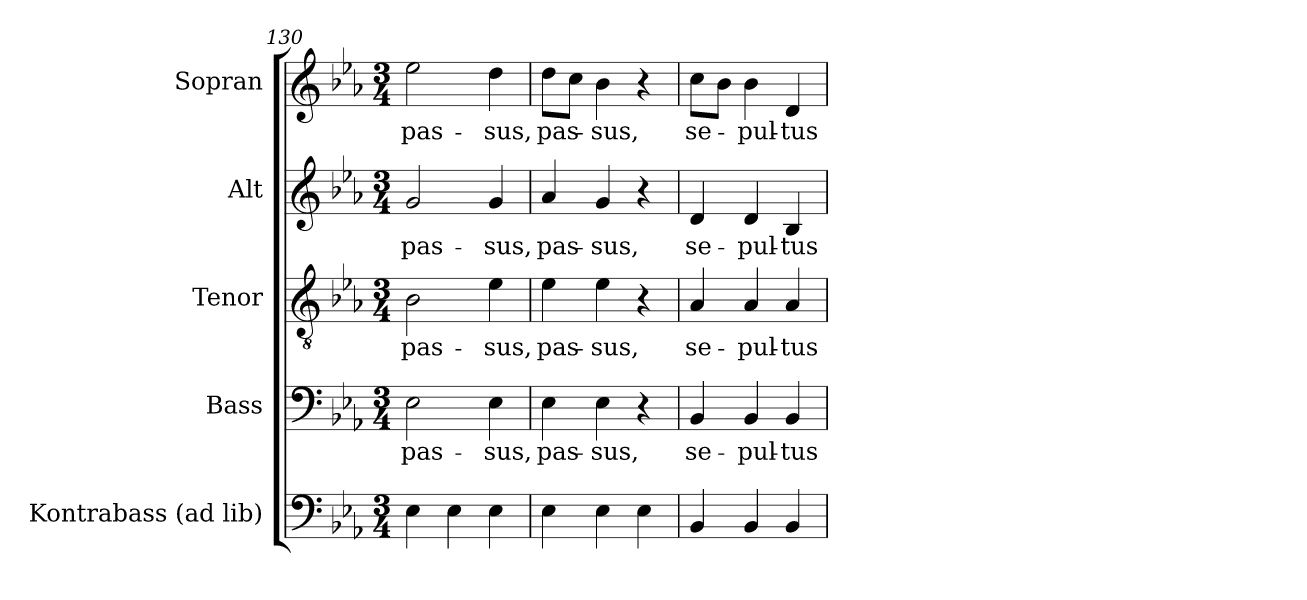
**kern	**kern	**text	**kern	**text	**kern	**text	**kern	**text
*part5	*part4	*part4	*part3	*part3	*part2	*part2	*part1	*part1
*staff5	*staff4	*staff4	*staff3	*staff3	*staff2	*staff2	*staff1	*staff1
*I"Kontrabass (ad lib)	*I"Bass	*	*I"Tenor	*	*I"Alt	*	*I"Sopran	*
*I'Kb.	*I'B.	*	*I'T.	*	*I'A.	*	*I'S.	*
*clefF4	*clefF4	*	*clefGv2	*	*clefG2	*	*clefG2	*
*ITrd7c12	*	*	*	*	*	*	*	*
*k[b-e-a-]	*k[b-e-a-]	*	*k[b-e-a-]	*	*k[b-e-a-]	*	*k[b-e-a-]	*
*E-:	*E-:	*	*E-:	*	*E-:	*	*E-:	*
*M3/4	*M3/4	*	*M3/4	*	*M3/4	*	*M3/4	*
=130	=130	=130	=130	=130	=130	=130	=130	=130
!	!	!LO:LY:b	!	!LO:LY:b	!	!LO:LY:b	!	!LO:LY:b
4EE-\	2E-\	pas-	2B-\	pas-	2g/	pas-	2ee-\	pas-
4EE-\	.	.	.	.	.	.	.	.
!	!	!LO:LY:b	!	!LO:LY:b	!	!LO:LY:b	!	!LO:LY:b
4EE-\	4E-\	-sus,	4e-\	-sus,	4g/	-sus,	4dd\	-sus,
=131	=131	=131	=131	=131	=131	=131	=131	=131
!	!	!LO:LY:b	!	!LO:LY:b	!	!LO:LY:b	!	!LO:LY:b
4EE-\	4E-\	pas-	4e-\	pas-	4a-/	pas-	8dd\L	pas-
.	.	.	.	.	.	.	8cc\J	.
!	!	!LO:LY:b	!	!LO:LY:b	!	!LO:LY:b	!	!LO:LY:b
4EE-\	4E-\	-sus,	4e-\	-sus,	4g/	-sus,	4b-\	-sus,
4EE-\	4r	.	4r	.	4r	.	4r	.
=132	=132	=132	=132	=132	=132	=132	=132	=132
!	!	!LO:LY:b	!	!LO:LY:b	!	!LO:LY:b	!	!LO:LY:b
4BBB-/	4BB-/	se-	4A-/	se-	4d/	se-	8cc\L	se-
.	.	.	.	.	.	.	8b-\J	.
!	!	!LO:LY:b	!	!LO:LY:b	!	!LO:LY:b	!	!LO:LY:b
4BBB-/	4BB-/	-pul-	4A-/	-pul-	4d/	-pul-	4b-\	-pul-
!	!	!LO:LY:b	!	!LO:LY:b	!	!LO:LY:b	!	!LO:LY:b
4BBB-/	4BB-/	-tus	4A-/	-tus	4B-/	-tus	4d/	-tus
=	=	=	=	=	=	=	=	=
*-	*-	*-	*-	*-	*-	*-	*-	*-
